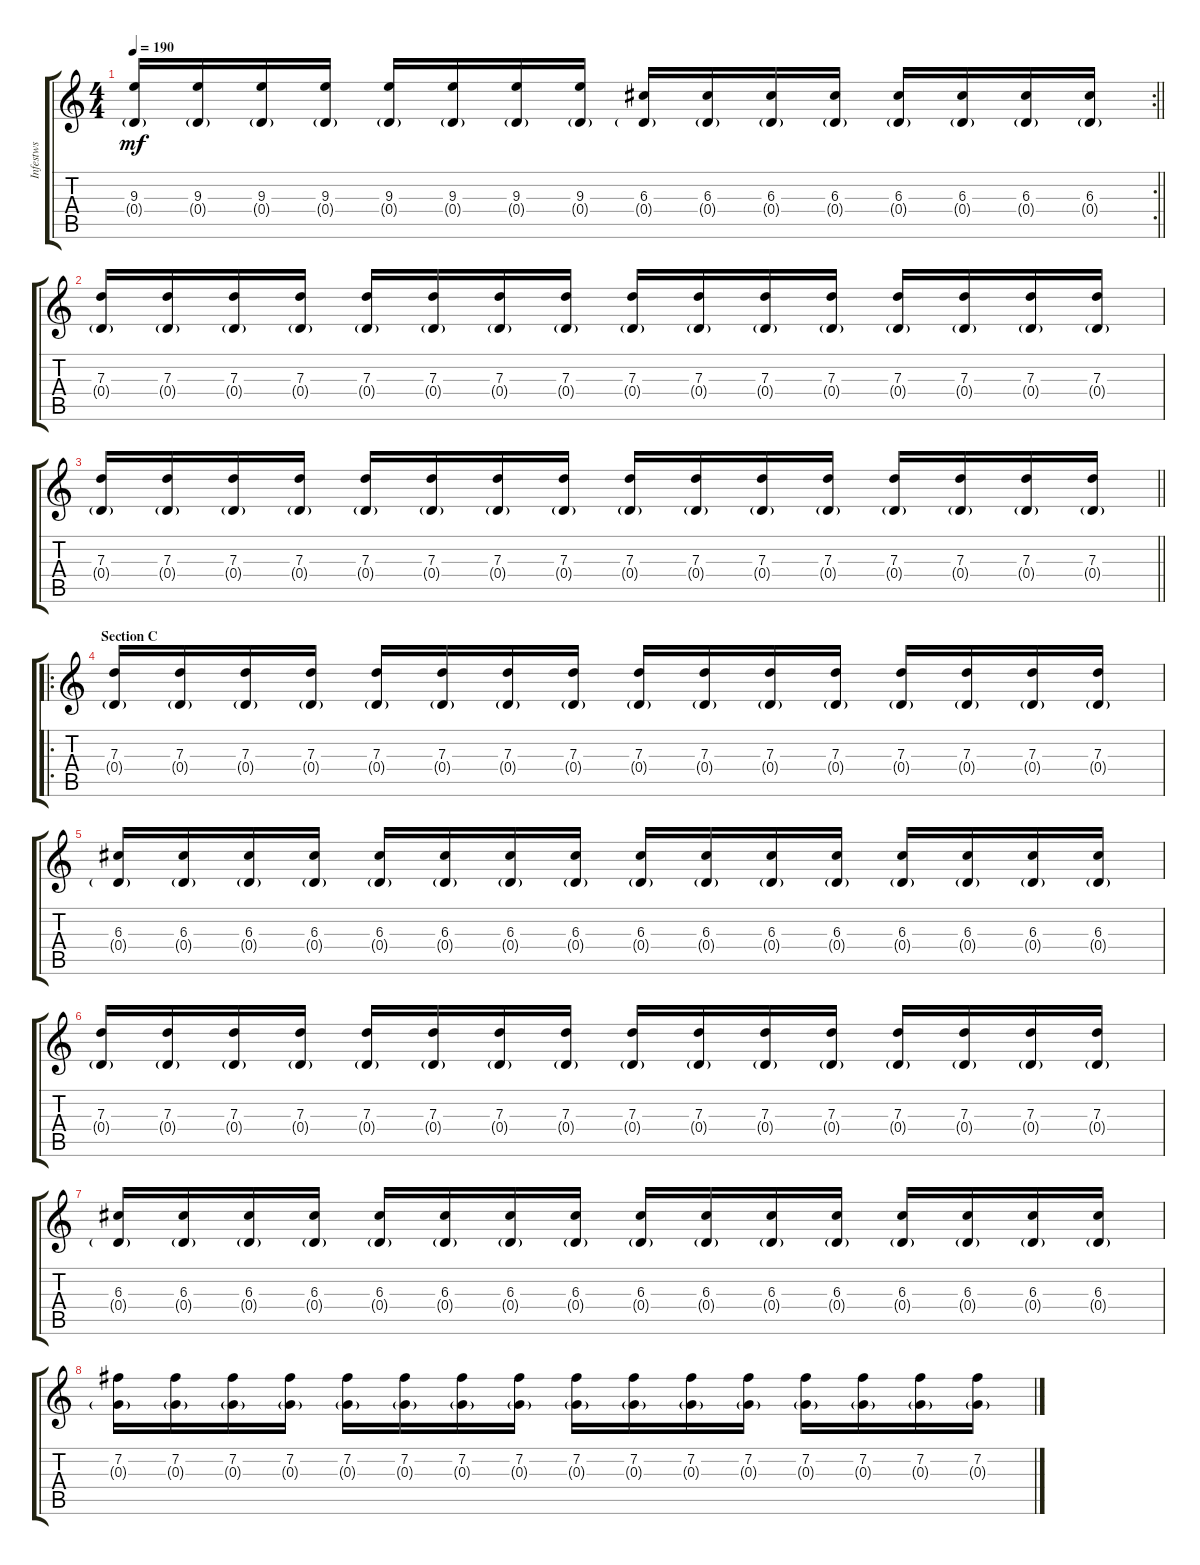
\track ("Infestws" "Infestws") {instrument distortionguitar}
\staff {score tabs}
\tuning (E4 B3 G3 D3 A2 D2) {hide}
\rc 2
\ts (4 4)
\tempo 190
\clef g2
\barLineRight lightlight
\ks c
(9.3 0.4{g}).16{dy mf} (9.3 0.4{g}).16 (9.3 0.4{g}).16 (9.3 0.4{g}).16 (9.3 0.4{g}).16 (9.3 0.4{g}).16 (9.3 0.4{g}).16 (9.3 0.4{g}).16 (6.3 0.4{g}).16 (6.3 0.4{g}).16 (6.3 0.4{g}).16 (6.3 0.4{g}).16 (6.3 0.4{g}).16 (6.3 0.4{g}).16 (6.3 0.4{g}).16 (6.3 0.4{g}).16 |
(7.3 0.4{g}).16 (7.3 0.4{g}).16 (7.3 0.4{g}).16 (7.3 0.4{g}).16 (7.3 0.4{g}).16 (7.3 0.4{g}).16 (7.3 0.4{g}).16 (7.3 0.4{g}).16 (7.3 0.4{g}).16 (7.3 0.4{g}).16 (7.3 0.4{g}).16 (7.3 0.4{g}).16 (7.3 0.4{g}).16 (7.3 0.4{g}).16 (7.3 0.4{g}).16 (7.3 0.4{g}).16 |
\barLineRight lightlight
(7.3 0.4{g}).16 (7.3 0.4{g}).16 (7.3 0.4{g}).16 (7.3 0.4{g}).16 (7.3 0.4{g}).16 (7.3 0.4{g}).16 (7.3 0.4{g}).16 (7.3 0.4{g}).16 (7.3 0.4{g}).16 (7.3 0.4{g}).16 (7.3 0.4{g}).16 (7.3 0.4{g}).16 (7.3 0.4{g}).16 (7.3 0.4{g}).16 (7.3 0.4{g}).16 (7.3 0.4{g}).16 |
\ro
\section ("" "Section C")
(7.3 0.4{g}).16 (7.3 0.4{g}).16 (7.3 0.4{g}).16 (7.3 0.4{g}).16 (7.3 0.4{g}).16 (7.3 0.4{g}).16 (7.3 0.4{g}).16 (7.3 0.4{g}).16 (7.3 0.4{g}).16 (7.3 0.4{g}).16 (7.3 0.4{g}).16 (7.3 0.4{g}).16 (7.3 0.4{g}).16 (7.3 0.4{g}).16 (7.3 0.4{g}).16 (7.3 0.4{g}).16 |
(6.3 0.4{g}).16 (6.3 0.4{g}).16 (6.3 0.4{g}).16 (6.3 0.4{g}).16 (6.3 0.4{g}).16 (6.3 0.4{g}).16 (6.3 0.4{g}).16 (6.3 0.4{g}).16 (6.3 0.4{g}).16 (6.3 0.4{g}).16 (6.3 0.4{g}).16 (6.3 0.4{g}).16 (6.3 0.4{g}).16 (6.3 0.4{g}).16 (6.3 0.4{g}).16 (6.3 0.4{g}).16 |
(7.3 0.4{g}).16 (7.3 0.4{g}).16 (7.3 0.4{g}).16 (7.3 0.4{g}).16 (7.3 0.4{g}).16 (7.3 0.4{g}).16 (7.3 0.4{g}).16 (7.3 0.4{g}).16 (7.3 0.4{g}).16 (7.3 0.4{g}).16 (7.3 0.4{g}).16 (7.3 0.4{g}).16 (7.3 0.4{g}).16 (7.3 0.4{g}).16 (7.3 0.4{g}).16 (7.3 0.4{g}).16 |
(6.3 0.4{g}).16 (6.3 0.4{g}).16 (6.3 0.4{g}).16 (6.3 0.4{g}).16 (6.3 0.4{g}).16 (6.3 0.4{g}).16 (6.3 0.4{g}).16 (6.3 0.4{g}).16 (6.3 0.4{g}).16 (6.3 0.4{g}).16 (6.3 0.4{g}).16 (6.3 0.4{g}).16 (6.3 0.4{g}).16 (6.3 0.4{g}).16 (6.3 0.4{g}).16 (6.3 0.4{g}).16 |
(7.2 0.3{g}).16 (7.2 0.3{g}).16 (7.2 0.3{g}).16 (7.2 0.3{g}).16 (7.2 0.3{g}).16 (7.2 0.3{g}).16 (7.2 0.3{g}).16 (7.2 0.3{g}).16 (7.2 0.3{g}).16 (7.2 0.3{g}).16 (7.2 0.3{g}).16 (7.2 0.3{g}).16 (7.2 0.3{g}).16 (7.2 0.3{g}).16 (7.2 0.3{g}).16 (7.2 0.3{g}).16
